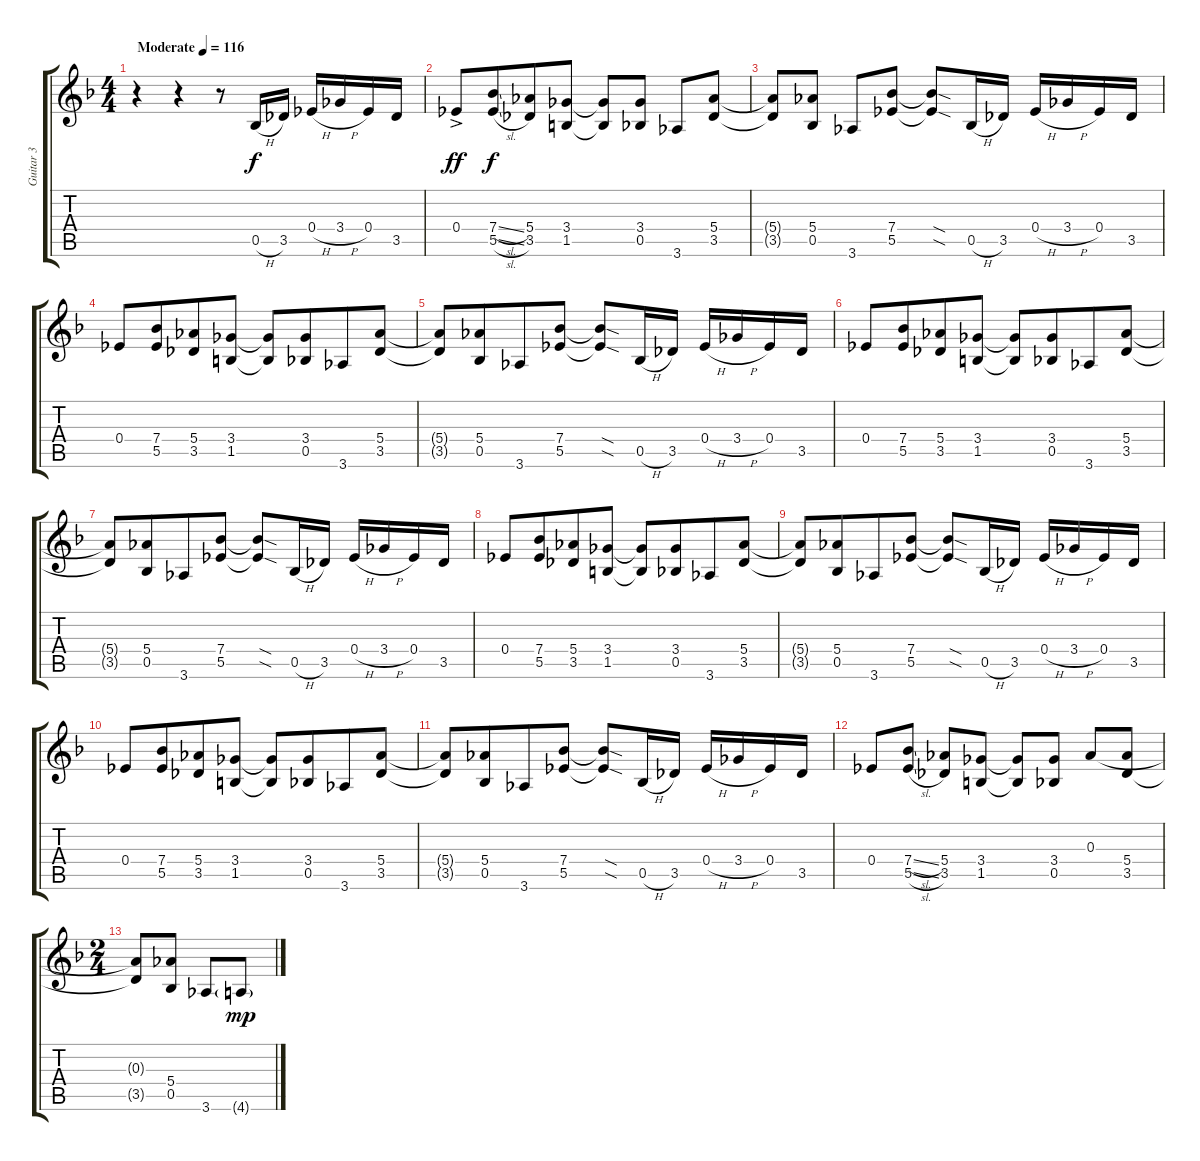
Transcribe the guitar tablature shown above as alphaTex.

\track ("Guitar 3" "Guitar 3") {instrument distortionguitar}
\staff {score tabs}
\tuning (F4 C4 Ab3 Eb3 Bb2 F2) {hide}
\ts (4 4)
\tempo (116 "Moderate")
\clef g2
\ks f
r.4{dy f instrument distortionguitar} r.4 r.8 0.5{h}.16 3.5.16 0.4{h}.16 3.4{h}.16 0.4.16 3.5.16 |
0.4{ac}.8{dy ff} (7.4{sl} 5.5{sl}).8{dy f beam merge} (5.4 3.5).8 (3.4 1.5).8 (3.4{t} 1.5{t}).8 (3.4 0.5).8 3.6.8 (5.4 3.5).8 |
(5.4{t} 3.5{t}).8 (5.4 0.5).8 3.6.8 (7.4 5.5).8 (7.4{sod t} 5.5{sod t}).8 0.5{h}.16 3.5.16 0.4{h}.16 3.4{h}.16 0.4.16 3.5.16 |
0.4.8 (7.4 5.5).8{beam merge} (5.4 3.5).8 (3.4 1.5).8{beam split} (3.4{t} 1.5{t}).8 (3.4 0.5).8{beam merge} 3.6.8 (5.4 3.5).8 |
(5.4{t} 3.5{t}).8 (5.4 0.5).8{beam merge} 3.6.8 (7.4 5.5).8 (7.4{sod t} 5.5{sod t}).8 0.5{h}.16 3.5.16 0.4{h}.16 3.4{h}.16 0.4.16 3.5.16 |
0.4.8 (7.4 5.5).8{beam merge} (5.4 3.5).8 (3.4 1.5).8{beam split} (3.4{t} 1.5{t}).8 (3.4 0.5).8{beam merge} 3.6.8 (5.4 3.5).8 |
(5.4{t} 3.5{t}).8 (5.4 0.5).8{beam merge} 3.6.8 (7.4 5.5).8 (7.4{sod t} 5.5{sod t}).8 0.5{h}.16 3.5.16 0.4{h}.16 3.4{h}.16 0.4.16 3.5.16 |
0.4.8 (7.4 5.5).8{beam merge} (5.4 3.5).8 (3.4 1.5).8{beam split} (3.4{t} 1.5{t}).8 (3.4 0.5).8{beam merge} 3.6.8 (5.4 3.5).8 |
(5.4{t} 3.5{t}).8 (5.4 0.5).8{beam merge} 3.6.8 (7.4 5.5).8 (7.4{sod t} 5.5{sod t}).8 0.5{h}.16 3.5.16 0.4{h}.16 3.4{h}.16 0.4.16 3.5.16 |
0.4.8 (7.4 5.5).8{beam merge} (5.4 3.5).8 (3.4 1.5).8{beam split} (3.4{t} 1.5{t}).8 (3.4 0.5).8{beam merge} 3.6.8 (5.4 3.5).8 |
(5.4{t} 3.5{t}).8 (5.4 0.5).8{beam merge} 3.6.8 (7.4 5.5).8 (7.4{sod t} 5.5{sod t}).8 0.5{h}.16 3.5.16 0.4{h}.16 3.4{h}.16 0.4.16 3.5.16 |
0.4.8 (7.4{sl} 5.5{sl}).8 (5.4 3.5).8 (3.4 1.5).8 (3.4{t} 1.5{t}).8 (3.4 0.5).8 0.3.8 (5.4 3.5).8 |
\ts (2 4)
(0.3{t} 3.5{t}).8 (5.4 0.5).8 3.6.8 4.6{g}.8{dy mp}
